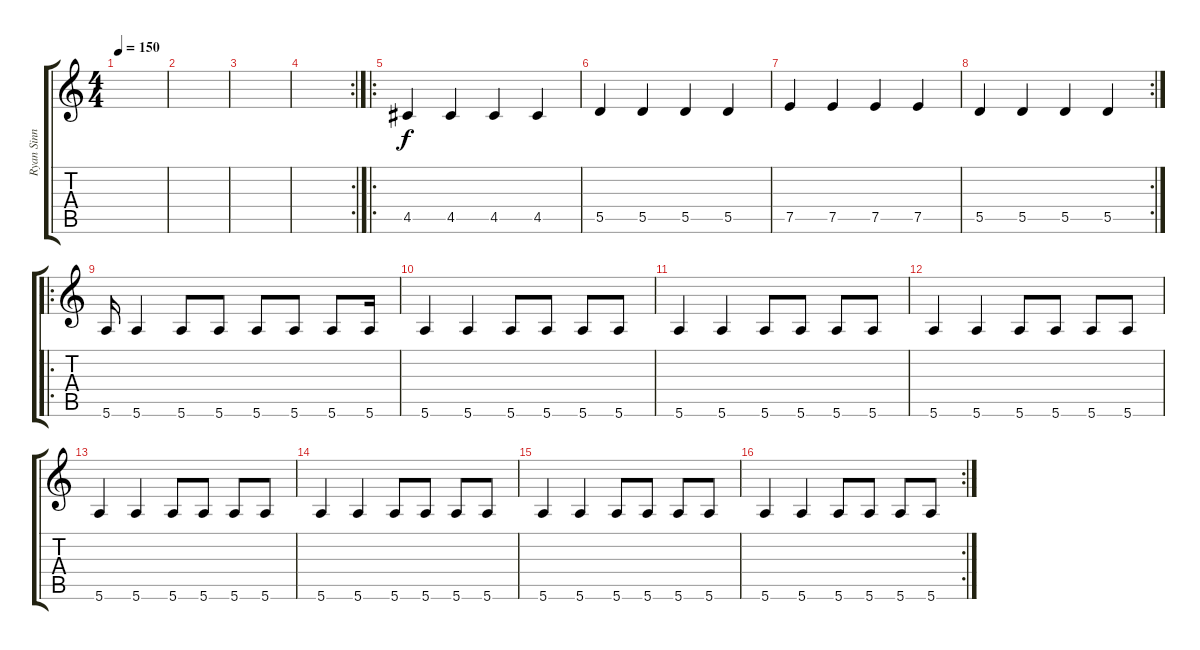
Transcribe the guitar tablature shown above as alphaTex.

\track ("Ryan Sinn" "Ryan Sinn") {instrument electricbasspick}
\staff {score tabs}
\tuning (E4 B3 G3 D3 A2 E2) {hide}
\ts (4 4)
\tempo 150
\clef g2
\ks c
|
|
|
\rc 2
|
\ro
4.5.4 4.5.4 4.5.4 4.5.4 |
5.5.4 5.5.4 5.5.4 5.5.4 |
7.5.4 7.5.4 7.5.4 7.5.4 |
\rc 2
5.5.4 5.5.4 5.5.4 5.5.4 |
\ro
5.6.16 5.6.4 5.6.8 5.6.8 5.6.8 5.6.8 5.6.8 5.6.16 |
5.6.4 5.6.4 5.6.8 5.6.8 5.6.8 5.6.8 |
5.6.4 5.6.4 5.6.8 5.6.8 5.6.8 5.6.8 |
5.6.4 5.6.4 5.6.8 5.6.8 5.6.8 5.6.8 |
5.6.4 5.6.4 5.6.8 5.6.8 5.6.8 5.6.8 |
5.6.4 5.6.4 5.6.8 5.6.8 5.6.8 5.6.8 |
5.6.4 5.6.4 5.6.8 5.6.8 5.6.8 5.6.8 |
\rc 2
5.6.4 5.6.4 5.6.8 5.6.8 5.6.8 5.6.8
